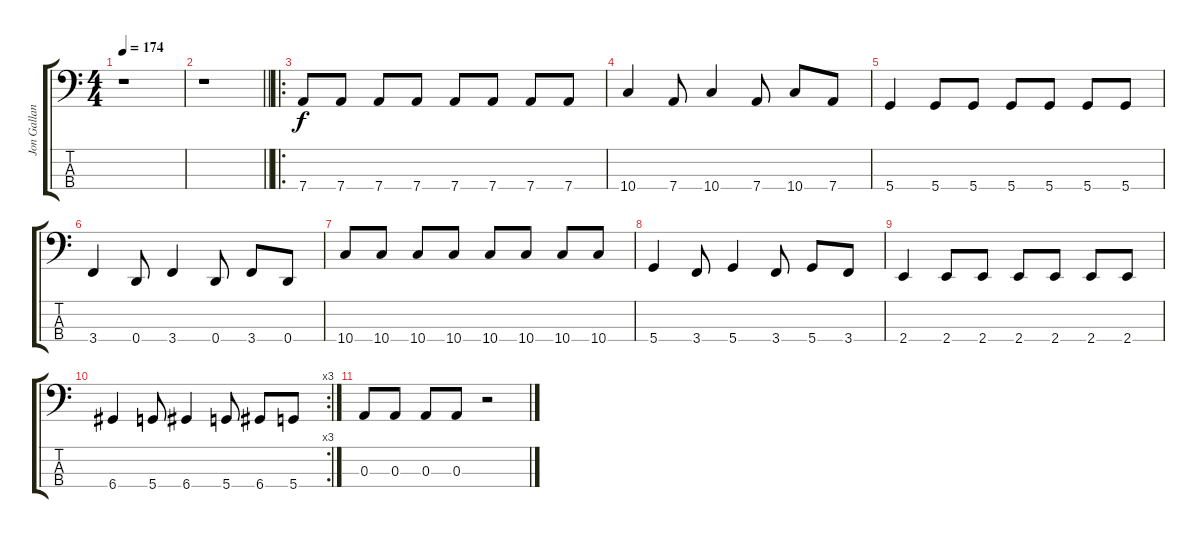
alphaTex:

\track ("Jon Gallant" "Jon Gallan") {instrument electricbassfinger}
\staff {score tabs}
\tuning (G2 D2 A1 D1) {hide}
\ts (4 4)
\tempo 174
\clef f4
\ks c
r.1{dy f} |
\barLineRight lightlight
r.1 |
\ro
7.4.8 7.4.8 7.4.8 7.4.8 7.4.8 7.4.8 7.4.8 7.4.8 |
10.4.4 7.4.8 10.4.4 7.4.8 10.4.8 7.4.8 |
5.4.4 5.4.8 5.4.8 5.4.8 5.4.8 5.4.8 5.4.8 |
3.4.4 0.4.8 3.4.4 0.4.8 3.4.8 0.4.8 |
10.4.8 10.4.8 10.4.8 10.4.8 10.4.8 10.4.8 10.4.8 10.4.8 |
5.4.4 3.4.8 5.4.4 3.4.8 5.4.8 3.4.8 |
2.4.4 2.4.8 2.4.8 2.4.8 2.4.8 2.4.8 2.4.8 |
\rc 3
6.4.4 5.4.8 6.4.4 5.4.8 6.4.8 5.4.8 |
0.3.8 0.3.8 0.3.8 0.3.8 r.2
